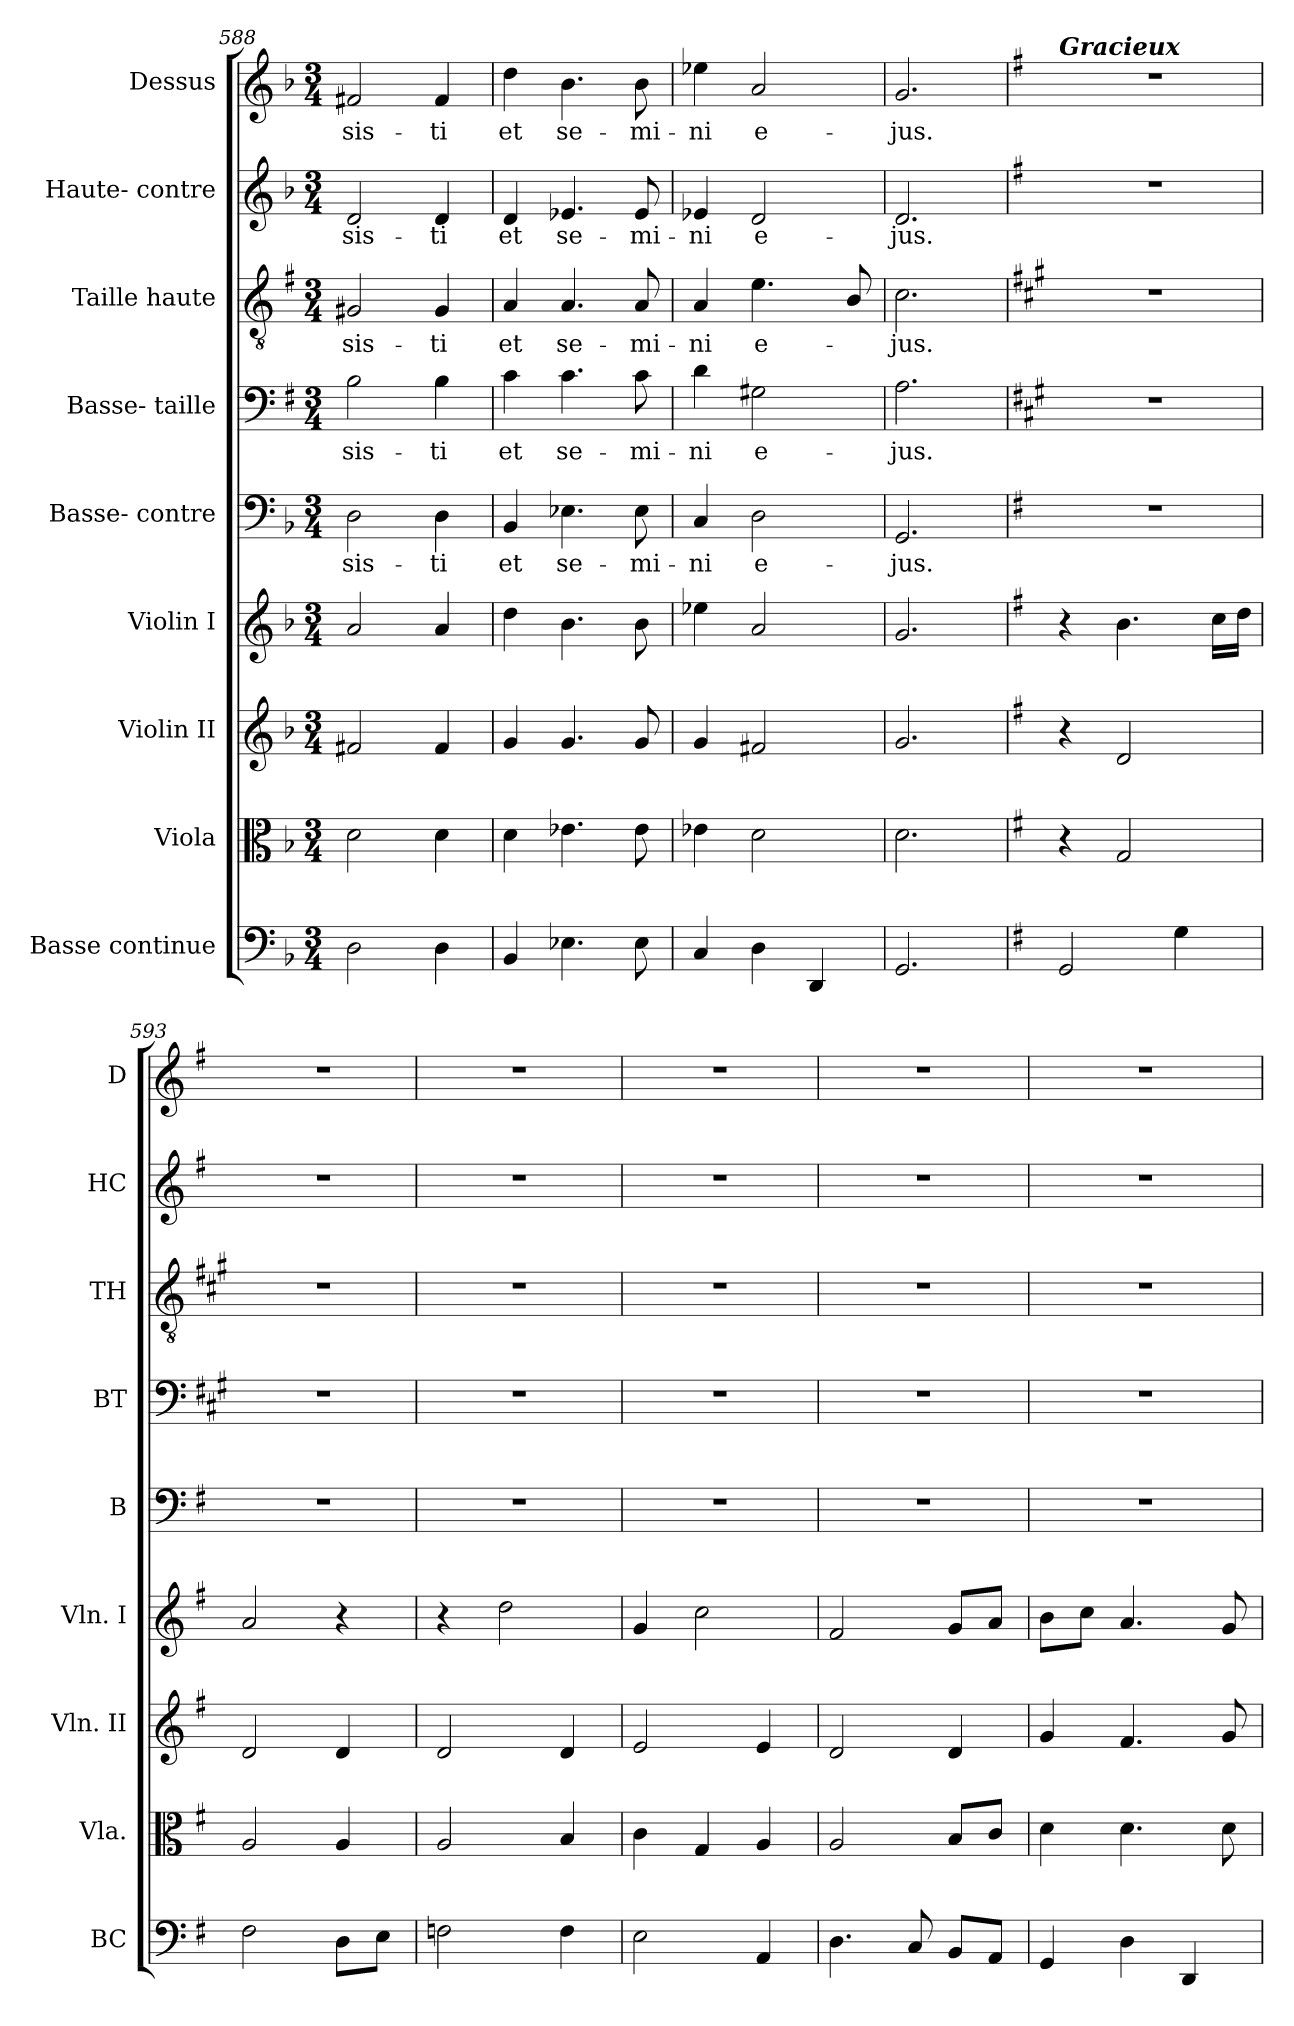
**kern	**kern	**kern	**kern	**kern	**text	**kern	**text	**kern	**text	**kern	**text	**kern	**text
*part9	*part8	*part7	*part6	*part5	*part5	*part4	*part4	*part3	*part3	*part2	*part2	*part1	*part1
*staff9	*staff8	*staff7	*staff6	*staff5	*staff5	*staff4	*staff4	*staff3	*staff3	*staff2	*staff2	*staff1	*staff1
*I"Basse  continue	*I"Viola	*I"Violin II	*I"Violin I	*I"Basse- contre	*	*I"Basse- taille	*	*I"Taille haute	*	*I"Haute- contre	*	*I"Dessus	*
*I'BC	*I'Vla.	*I'Vln. II	*I'Vln. I	*I'B	*	*I'BT	*	*I'TH	*	*I'HC	*	*I'D	*
*clefF4	*clefC3	*clefG2	*clefG2	*clefF4	*	*clefF4	*	*clefGv2	*	*clefG2	*	*clefG2	*
*	*	*	*	*	*	*ITrd1c2	*	*ITrd1c2	*	*	*	*	*
*k[b-]	*k[b-]	*k[b-]	*k[b-]	*k[b-]	*	*k[b-]	*	*k[b-]	*	*k[b-]	*	*k[b-]	*
*F:	*F:	*F:	*F:	*F:	*	*F:	*	*F:	*	*F:	*	*F:	*
*M3/4	*M3/4	*M3/4	*M3/4	*M3/4	*	*M3/4	*	*M3/4	*	*M3/4	*	*M3/4	*
=588	=588	=588	=588	=588	=588	=588	=588	=588	=588	=588	=588	=588	=588
!	!	!	!	!	!LO:LY:b	!	!LO:LY:b	!	!LO:LY:b	!	!LO:LY:b	!	!LO:LY:b
2D\	2d\	2f#X/	2a>/	2D\	-sis-	2A>\	-sis-	2F#X>/	-sis-	2d/	-sis-	2f#X>/	-sis-
!	!	!	!	!	!LO:LY:b	!	!LO:LY:b	!	!LO:LY:b	!	!LO:LY:b	!	!LO:LY:b
4D\	4d\	4f#/	4a/	4D\	-ti	4A\	-ti	4F#/	-ti	4d/	-ti	4f#/	-ti
=589	=589	=589	=589	=589	=589	=589	=589	=589	=589	=589	=589	=589	=589
!	!	!	!	!	!LO:LY:b	!	!LO:LY:b	!	!LO:LY:b	!	!LO:LY:b	!	!LO:LY:b
4BB-/	4d\	4g/	4dd\	4BB-/	et	4B-\	et	4G/	et	4d/	et	4dd\	et
!	!	!	!	!	!LO:LY:b	!	!LO:LY:b	!	!LO:LY:b	!	!LO:LY:b	!	!LO:LY:b
4.E-X\	4.e-X\	4.g/	4.b-\	4.E-X\	se-	4.B-\	se-	4.G/	se-	4.e-X/	se-	4.b-\	se-
!	!	!	!	!	!LO:LY:b	!	!LO:LY:b	!	!LO:LY:b	!	!LO:LY:b	!	!LO:LY:b
8E-\	8e-\	8g/	8b-\	8E-\	-mi-	8B-\	-mi-	8G/	-mi-	8e-/	-mi-	8b-\	-mi-
=590	=590	=590	=590	=590	=590	=590	=590	=590	=590	=590	=590	=590	=590
!	!	!	!	!	!LO:LY:b	!	!LO:LY:b	!	!LO:LY:b	!	!LO:LY:b	!	!LO:LY:b
4C/	4e-X\	4g/	4ee-X\	4C/	-ni	4c\	-ni	4G/	-ni	4e-X/	-ni	4ee-X\	-ni
!	!	!	!	!	!LO:LY:b	!	!LO:LY:b	!	!LO:LY:b	!	!LO:LY:b	!	!LO:LY:b
4D\	2d\	2f#X>/	2a>/	2D\	e-	2F#X>\	e-	4.d\	e-	2d/	e-	2a>/	e-
4DD/	.	.	.	.	.	.	.	.	.	.	.	.	.
.	.	.	.	.	.	.	.	8A/	.	.	.	.	.
=591	=591	=591	=591	=591	=591	=591	=591	=591	=591	=591	=591	=591	=591
!	!	!	!	!	!LO:LY:b	!	!LO:LY:b	!	!LO:LY:b	!	!LO:LY:b	!	!LO:LY:b
2.GG/	2.d\	2.g/	2.g/	2.GG/	-jus.	2.G\	-jus.	2.B-\	-jus.	2.d/	-jus.	2.g/	-jus.
!!LO:LB:g=z
=592!	=592!	=592!	=592!	=592!	=592!	=592!	=592!	=592!	=592!	=592!	=592!	=592!	=592!
*k[f#]	*k[f#]	*k[f#]	*k[f#]	*k[f#]	*	*k[f#]	*	*k[f#]	*	*k[f#]	*	*k[f#]	*
*G:	*G:	*G:	*G:	*G:	*	*G:	*	*G:	*	*G:	*	*G:	*
!	!	!	!	!	!	!	!	!	!	!	!	!LO:TX:a:Bi:t=Gracieux	!
2GG/	4r	4r	4r	2.r	.	2.r	.	2.r	.	2.r	.	2.r	.
.	2G/	2d/	4.b\	.	.	.	.	.	.	.	.	.	.
4G\	.	.	.	.	.	.	.	.	.	.	.	.	.
.	.	.	16cc\LL	.	.	.	.	.	.	.	.	.	.
.	.	.	16dd\JJ	.	.	.	.	.	.	.	.	.	.
=593	=593	=593	=593	=593	=593	=593	=593	=593	=593	=593	=593	=593	=593
2F#\	2A/	2d/	2a>/	2.r	.	2.r	.	2.r	.	2.r	.	2.r	.
8D\L	4A/	4d/	4r	.	.	.	.	.	.	.	.	.	.
8E\J	.	.	.	.	.	.	.	.	.	.	.	.	.
=594	=594	=594	=594	=594	=594	=594	=594	=594	=594	=594	=594	=594	=594
2Fn\	2A/	2d/	4r	2.r	.	2.r	.	2.r	.	2.r	.	2.r	.
.	.	.	2dd\	.	.	.	.	.	.	.	.	.	.
4F\	4B/	4d/	.	.	.	.	.	.	.	.	.	.	.
=595	=595	=595	=595	=595	=595	=595	=595	=595	=595	=595	=595	=595	=595
2E\	4c\	2e/	4g/	2.r	.	2.r	.	2.r	.	2.r	.	2.r	.
.	4G/	.	2cc\	.	.	.	.	.	.	.	.	.	.
4AA/	4A/	4e/	.	.	.	.	.	.	.	.	.	.	.
=596	=596	=596	=596	=596	=596	=596	=596	=596	=596	=596	=596	=596	=596
4.D\	2A/	2d/	2f#/	2.r	.	2.r	.	2.r	.	2.r	.	2.r	.
8C/	.	.	.	.	.	.	.	.	.	.	.	.	.
8BB/L	8B/L	4d/	8g/L	.	.	.	.	.	.	.	.	.	.
8AA/J	8c/J	.	8a/J	.	.	.	.	.	.	.	.	.	.
=597	=597	=597	=597	=597	=597	=597	=597	=597	=597	=597	=597	=597	=597
4GG/	4d\	4g/	8b\L	2.r	.	2.r	.	2.r	.	2.r	.	2.r	.
.	.	.	8cc\J	.	.	.	.	.	.	.	.	.	.
4D\	4.d\	4.f#>/	4.a>/	.	.	.	.	.	.	.	.	.	.
4DD/	.	.	.	.	.	.	.	.	.	.	.	.	.
.	8d\	8g/	8g/	.	.	.	.	.	.	.	.	.	.
=	=	=	=	=	=	=	=	=	=	=	=	=	=
*-	*-	*-	*-	*-	*-	*-	*-	*-	*-	*-	*-	*-	*-
